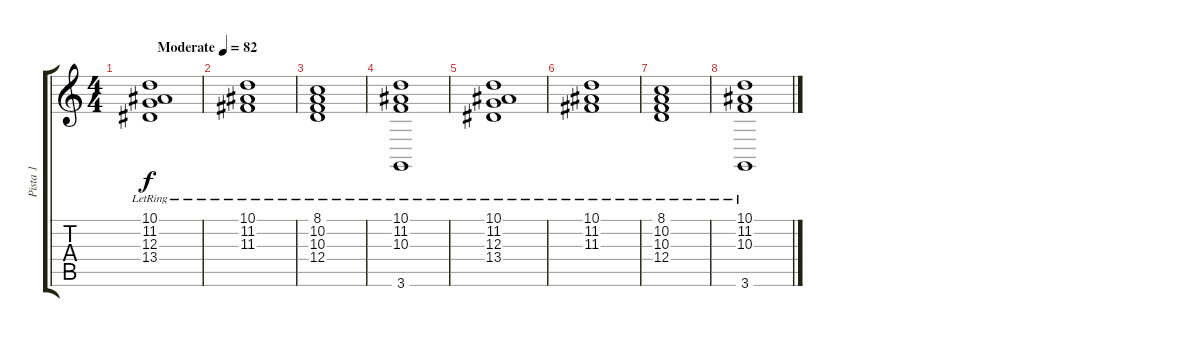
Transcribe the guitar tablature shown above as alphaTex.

\track ("Pista 1" "Pista 1") {instrument electricgrandpiano}
\staff {score tabs}
\tuning (E4 B3 G3 D3 A2 E2) {hide}
\ts (4 4)
\tempo (82 "Moderate")
\clef g2
\ks c
(10.1{lr} 11.2{lr} 12.3{lr} 13.4{lr}).1{dy f instrument electricgrandpiano} |
(10.1{lr} 11.2{lr} 11.3{lr}).1 |
(8.1{lr} 10.2{lr} 10.3{lr} 12.4{lr}).1 |
(10.1{lr} 11.2{lr} 10.3{lr} 3.6{lr}).1 |
(10.1{lr} 11.2{lr} 12.3{lr} 13.4{lr}).1 |
(10.1{lr} 11.2{lr} 11.3{lr}).1 |
(8.1{lr} 10.2{lr} 10.3{lr} 12.4{lr}).1 |
(10.1{lr} 11.2{lr} 10.3{lr} 3.6{lr}).1
